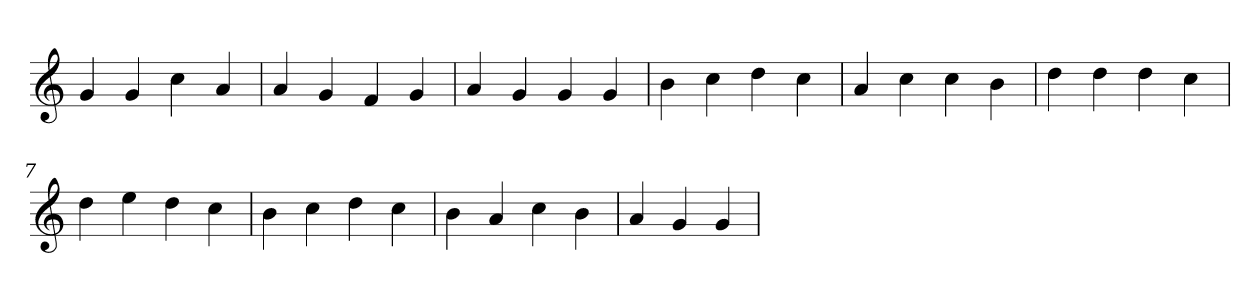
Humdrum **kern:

**kern
*part1
*staff1
*clefG2
=1
4g
4g
4cc
4a
=2
4a
4g
4f
4g
=3
4a
4g
4g
4g
=4
4b
4cc
4dd
4cc
=5
4a
4cc
4cc
4b
=6
4dd
4dd
4dd
4cc
=7
4dd
4ee
4dd
4cc
=8
4b
4cc
4dd
4cc
=9
4b
4a
4cc
4b
=10
4a
4g
4g
=
*-
